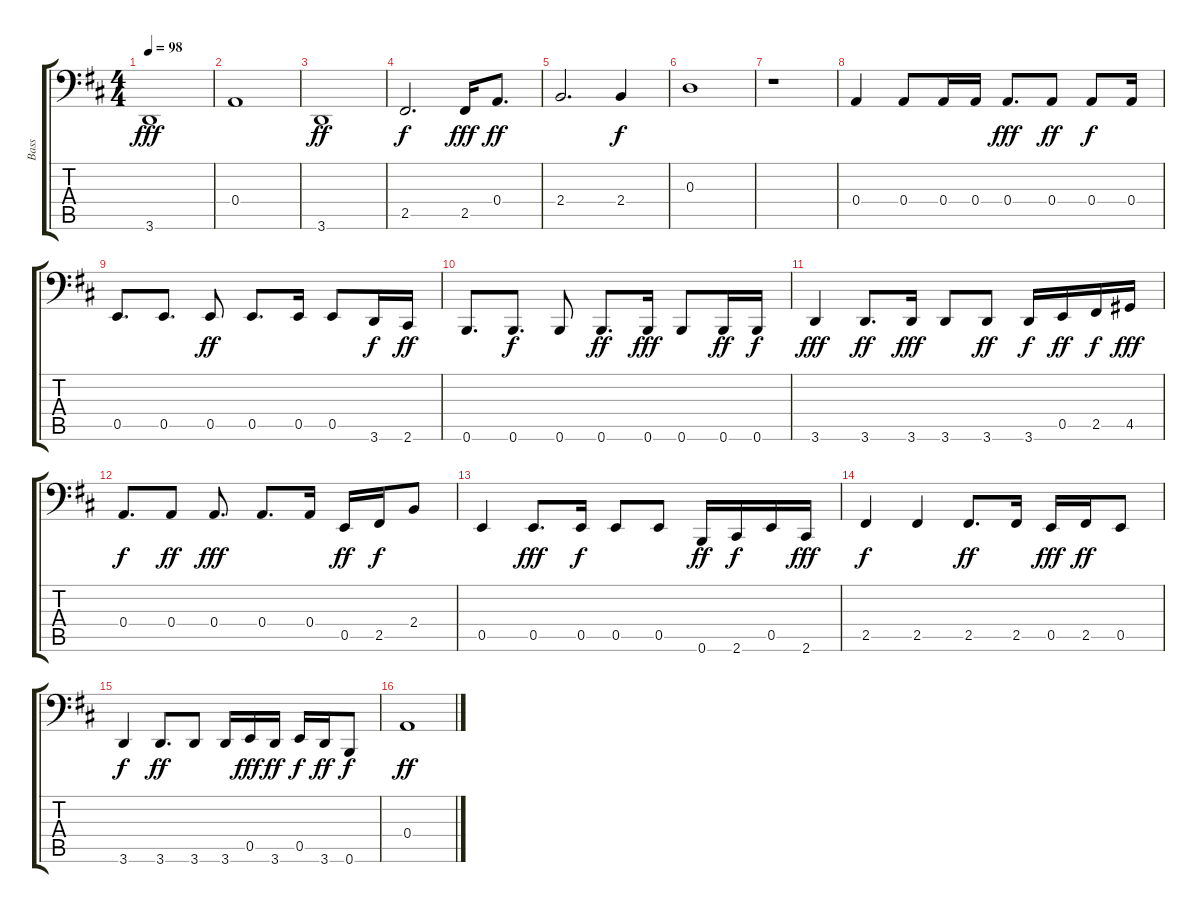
\track ("Bass" "Bass") {instrument electricbassfinger}
\staff {score tabs}
\tuning (C3 G2 D2 A1 E1 B0) {hide}
\ts (4 4)
\tempo 98
\clef f4
\ks d
3.6.1{dy fff} |
0.4.1 |
3.6.1{dy ff} |
2.5.2{d dy f} 2.5.16{dy fff} 0.4.8{d dy ff} |
2.4.2{d} 2.4.4{dy f} |
0.3.1 |
r.1 |
0.4.4 0.4.8 0.4.16 0.4.16 0.4.8{d dy fff} 0.4.8{dy ff} 0.4.8{dy f} 0.4.16 |
0.5.8{d} 0.5.8{d} 0.5.8{dy ff} 0.5.8{d} 0.5.16 0.5.8 3.6.16{dy f} 2.6.16{dy ff} |
0.6.8{d} 0.6.8{d dy f} 0.6.8 0.6.8{d dy ff} 0.6.16{dy fff} 0.6.8 0.6.16{dy ff} 0.6.16{dy f} |
3.6.4{dy fff} 3.6.8{d dy ff} 3.6.16{dy fff} 3.6.8 3.6.8{dy ff} 3.6.16{dy f} 0.5.16{dy ff} 2.5.16{dy f} 4.5.16{dy fff} |
0.4.8{d dy f} 0.4.8{dy ff} 0.4.8{d dy fff} 0.4.8{d} 0.4.16 0.5.16{dy ff} 2.5.16{dy f} 2.4.8 |
0.5.4 0.5.8{d dy fff} 0.5.16{dy f} 0.5.8 0.5.8 0.6.16{dy ff} 2.6.16{dy f} 0.5.16 2.6.16{dy fff} |
2.5.4{dy f} 2.5.4 2.5.8{d dy ff} 2.5.16 0.5.16{dy fff} 2.5.16{dy ff} 0.5.8 |
3.6.4{dy f} 3.6.8{d dy ff} 3.6.8 3.6.16 0.5.16{dy fff} 3.6.16{dy ff} 0.5.16{dy f} 3.6.16{dy ff} 0.6.8{dy f} |
0.4.1{dy ff}
